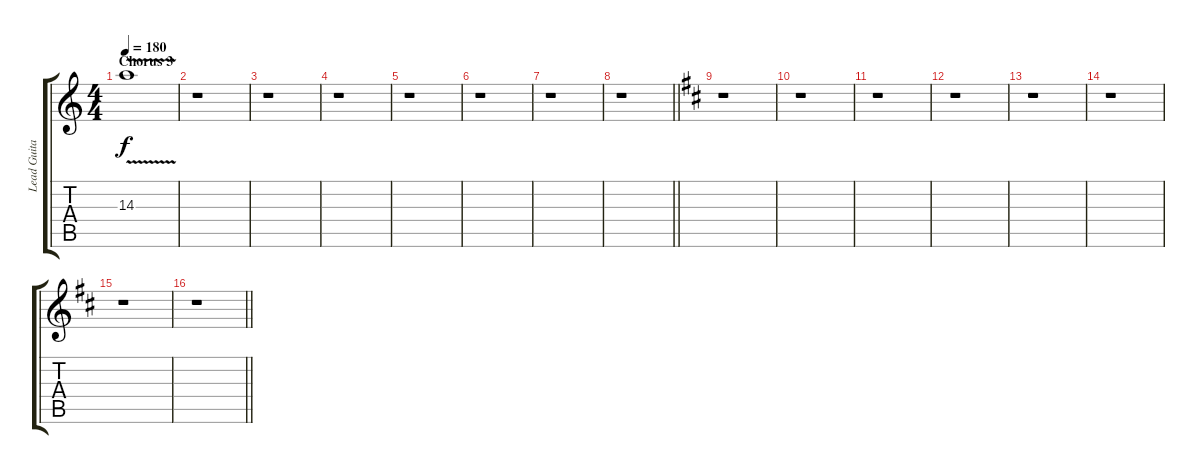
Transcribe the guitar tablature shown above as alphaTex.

\track ("Lead Guitar 1: Juha-Pekka Alanen" "Lead Guita") {instrument overdrivenguitar}
\staff {score tabs}
\tuning (E4 B3 G3 D3 A2 E2) {hide}
\ts (4 4)
\section ("" "Chorus 3")
\tempo 180
\clef g2
\ks aminor
14.3{v}.1{dy f} |
r.1 |
r.1 |
r.1 |
r.1 |
r.1 |
r.1 |
\barLineRight lightlight
r.1 |
\section ("" "")
\ks bminor
r.1 |
r.1 |
r.1 |
r.1 |
r.1 |
r.1 |
r.1 |
\barLineRight lightlight
r.1
